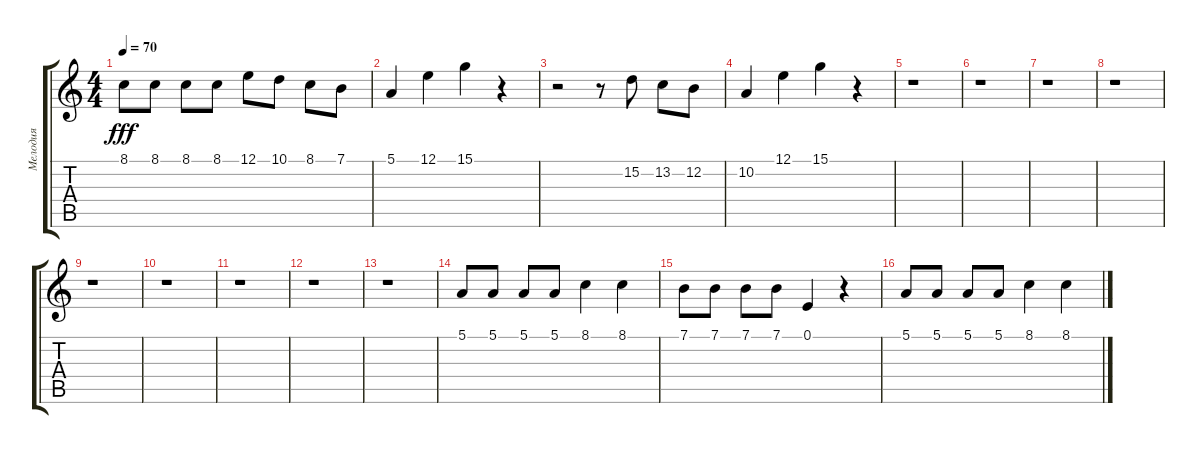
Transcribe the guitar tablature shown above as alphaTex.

\track ("Мелодия" "Мелодия") {instrument electricpiano1}
\staff {score tabs}
\tuning (E4 B3 G3 D3 A2 E2) {hide}
\ts (4 4)
\tempo 70
\clef g2
\ks c
8.1.8{dy fff} 8.1.8 8.1.8 8.1.8 12.1.8 10.1.8 8.1.8 7.1.8 |
5.1.4 12.1.4 15.1.4 r.4 |
r.2 r.8 15.2.8 13.2.8 12.2.8 |
10.2.4 12.1.4 15.1.4 r.4 |
r.1 |
r.1 |
r.1 |
r.1 |
r.1 |
r.1 |
r.1 |
r.1 |
r.1 |
5.1.8 5.1.8 5.1.8 5.1.8 8.1.4 8.1.4 |
7.1.8 7.1.8 7.1.8 7.1.8 0.1.4 r.4 |
5.1.8 5.1.8 5.1.8 5.1.8 8.1.4 8.1.4
